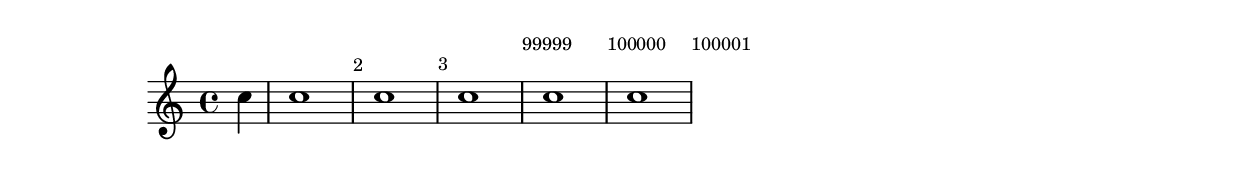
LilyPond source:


\version "2.14.0"

\header {

texidoc="Bar numbers may be set and their padding adjusted individually.  
The counting of bar numbers is started after the anacrusis.

To prevent clashes at the beginning of a line, the padding may have to 
be increased.
"

}

\layout {
  ragged-right = ##t
}

\relative c'' {
  \override Score.BarNumber #'break-visibility = #all-visible
  \partial 4 c4 
  c1 c c
  \set Score.currentBarNumber = #99999
  \override Score.BarNumber  #'padding = #3
  c1 c
}
